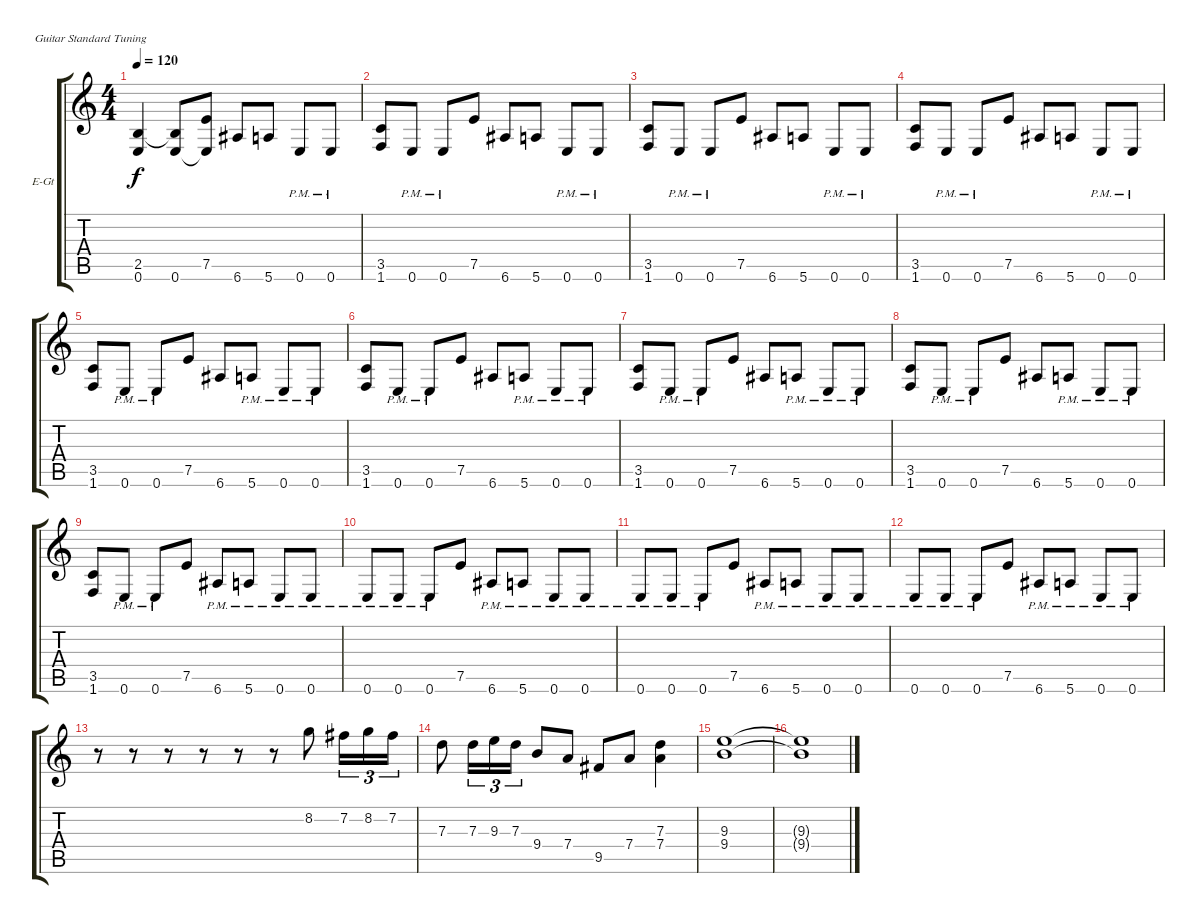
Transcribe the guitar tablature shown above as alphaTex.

\bracketExtendMode groupsimilarinstruments
\firstSystemTrackNameOrientation horizontal
\otherSystemsTrackNameOrientation horizontal
\track ("Kirk Lead 2" "E-Gt") {instrument distortionguitar}
\staff {score tabs}
\tuning (E4 B3 G3 D3 A2 E2)
\ts (4 4)
\tempo 120
\clef g2
\ks c
(2.5 0.6).4{dy f} (2.5{t} 0.6).8 (7.5 0.6{t}).8 6.6.8 5.6.8 0.6{pm}.8 0.6{pm}.8 |
(3.5 1.6).8 0.6{pm}.8 0.6{pm}.8 7.5.8 6.6.8 5.6.8 0.6{pm}.8 0.6{pm}.8 |
(3.5 1.6).8 0.6{pm}.8 0.6{pm}.8 7.5.8 6.6.8 5.6.8 0.6{pm}.8 0.6{pm}.8 |
(3.5 1.6).8 0.6{pm}.8 0.6{pm}.8 7.5.8 6.6.8 5.6.8 0.6{pm}.8 0.6{pm}.8 |
(3.5 1.6).8 0.6{pm}.8 0.6{pm}.8 7.5.8 6.6.8 5.6{pm}.8 0.6{pm}.8 0.6{pm}.8 |
(3.5 1.6).8 0.6{pm}.8 0.6{pm}.8 7.5.8 6.6.8 5.6{pm}.8 0.6{pm}.8 0.6{pm}.8 |
(3.5 1.6).8 0.6{pm}.8 0.6{pm}.8 7.5.8 6.6.8 5.6{pm}.8 0.6{pm}.8 0.6{pm}.8 |
(3.5 1.6).8 0.6{pm}.8 0.6{pm}.8 7.5.8 6.6.8 5.6{pm}.8 0.6{pm}.8 0.6{pm}.8 |
(3.5 1.6).8 0.6{pm}.8 0.6{pm}.8 7.5.8 6.6{pm}.8 5.6{pm}.8 0.6{pm}.8 0.6{pm}.8 |
0.6{pm}.8 0.6{pm}.8 0.6{pm}.8 7.5.8 6.6{pm}.8 5.6{pm}.8 0.6{pm}.8 0.6{pm}.8 |
0.6{pm}.8 0.6{pm}.8 0.6{pm}.8 7.5.8 6.6{pm}.8 5.6{pm}.8 0.6{pm}.8 0.6{pm}.8 |
0.6{pm}.8 0.6{pm}.8 0.6{pm}.8 7.5.8 6.6{pm}.8 5.6{pm}.8 0.6{pm}.8 0.6{pm}.8 |
r.8 r.8 r.8 r.8 r.8 r.8 8.2.8 7.2.16{tu (3 2)} 8.2.16{tu (3 2)} 7.2.16{tu (3 2)} |
7.3.8 7.3.16{tu (3 2)} 9.3.16{tu (3 2)} 7.3.16{tu (3 2)} 9.4.8 7.4.8 9.5.8 7.4.8 (7.3 7.4).4 |
(9.3 9.4).1 |
(9.3{t} 9.4{t}).1
